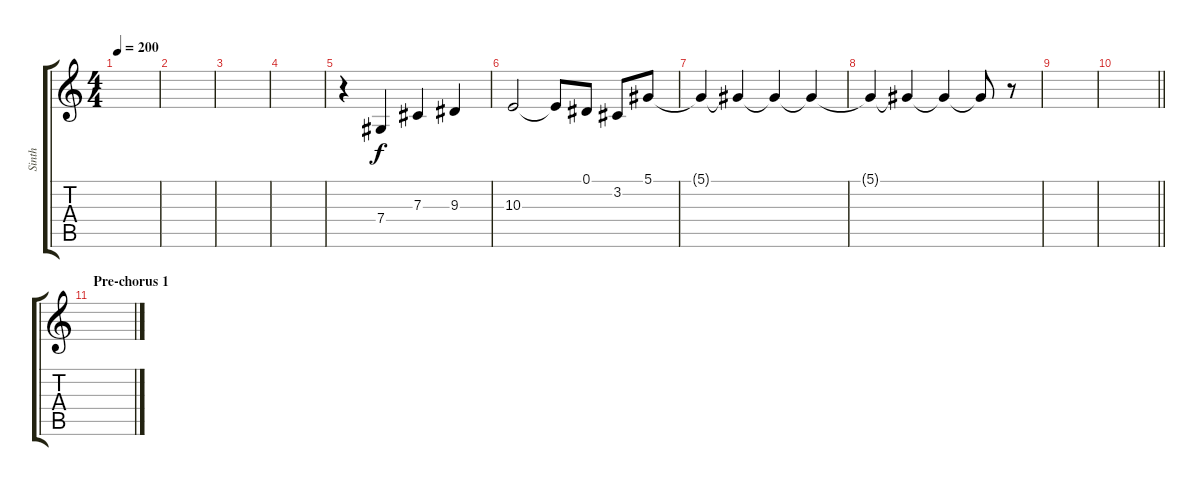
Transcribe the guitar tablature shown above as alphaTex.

\track ("Sinth" "Sinth") {instrument stringensemble1}
\staff {score tabs}
\tuning (Eb4 Bb3 Gb3 Db3 Ab2 Eb2) {hide}
\ts (4 4)
\tempo 200
\clef g2
\ks c
|
|
|
|
r.4 7.4.4 7.3.4 9.3.4 |
10.3.2 10.3{t}.8 0.1.8 3.2.8 5.1.8 |
5.1{t}.4 5.1{t}.4 5.1{t}.4 5.1{t}.4 |
5.1{t}.4 5.1{t}.4 5.1{t}.4 5.1{t}.8 r.8 |
|
\barLineRight lightlight
|
\section ("" "Pre-chorus 1")
